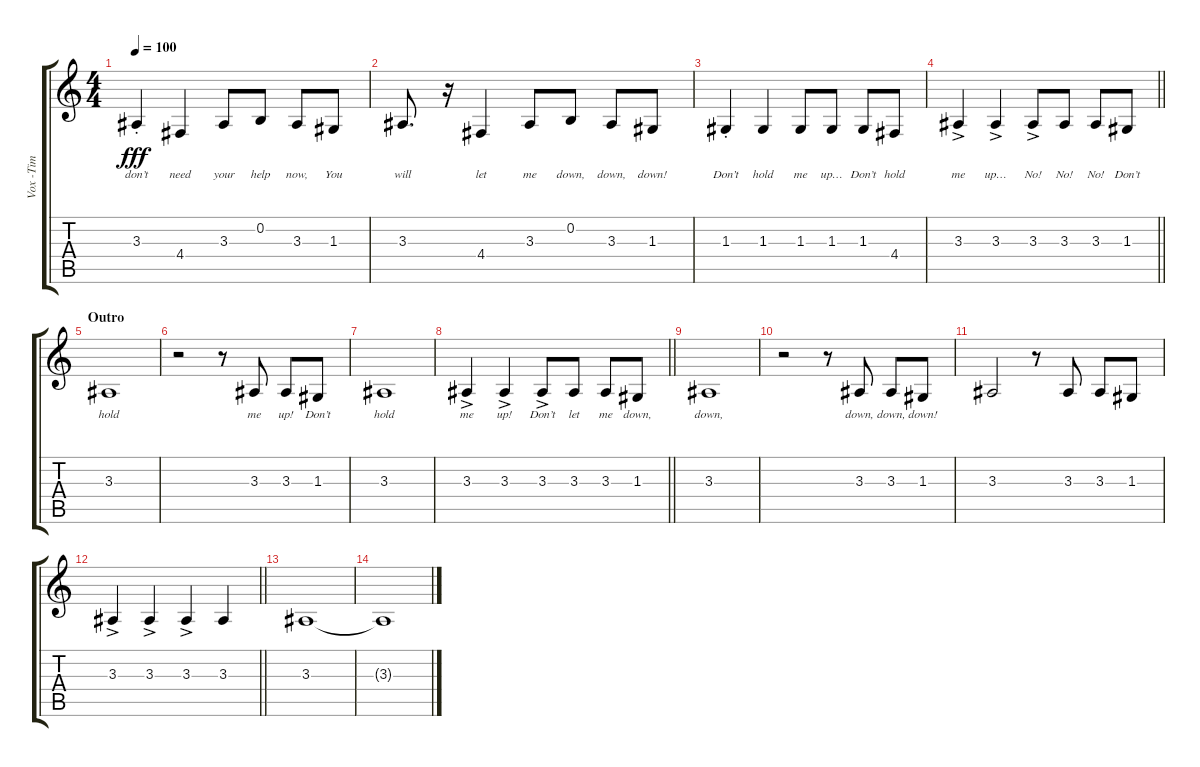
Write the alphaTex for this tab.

\track ("Vox -Tim" "Vox -Tim") {instrument altosax}
\staff {score tabs}
\tuning (E4 B3 G3 D3 A2 E2) {hide}
\ts (4 4)
\tempo 100
\clef g2
\ks c
3.3{st}.4{lyrics (0 "don’t") lyrics (1 "") lyrics (2 "") lyrics (3 "") lyrics (4 "") dy fff} 4.4.4{lyrics (0 "need") lyrics (1 "") lyrics (2 "") lyrics (3 "") lyrics (4 "")} 3.3.8{lyrics (0 "your") lyrics (1 "") lyrics (2 "") lyrics (3 "") lyrics (4 "")} 0.2.8{lyrics (0 "help") lyrics (1 "") lyrics (2 "") lyrics (3 "") lyrics (4 "")} 3.3.8{lyrics (0 "now,") lyrics (1 "") lyrics (2 "") lyrics (3 "") lyrics (4 "")} 1.3.8{lyrics (0 "You") lyrics (1 "") lyrics (2 "") lyrics (3 "") lyrics (4 "")} |
3.3.8{d lyrics (0 "will") lyrics (1 "") lyrics (2 "") lyrics (3 "") lyrics (4 "")} r.16 4.4.4{lyrics (0 "let") lyrics (1 "") lyrics (2 "") lyrics (3 "") lyrics (4 "")} 3.3.8{lyrics (0 "me") lyrics (1 "") lyrics (2 "") lyrics (3 "") lyrics (4 "")} 0.2.8{lyrics (0 "down,") lyrics (1 "") lyrics (2 "") lyrics (3 "") lyrics (4 "")} 3.3.8{lyrics (0 "down,") lyrics (1 "") lyrics (2 "") lyrics (3 "") lyrics (4 "")} 1.3.8{lyrics (0 "down!") lyrics (1 "") lyrics (2 "") lyrics (3 "") lyrics (4 "")} |
1.3{st}.4{lyrics (0 "Don’t") lyrics (1 "") lyrics (2 "") lyrics (3 "") lyrics (4 "")} 1.3.4{lyrics (0 "hold") lyrics (1 "") lyrics (2 "") lyrics (3 "") lyrics (4 "")} 1.3.8{lyrics (0 "me") lyrics (1 "") lyrics (2 "") lyrics (3 "") lyrics (4 "")} 1.3.8{lyrics (0 "up…") lyrics (1 "") lyrics (2 "") lyrics (3 "") lyrics (4 "")} 1.3.8{lyrics (0 "Don’t") lyrics (1 "") lyrics (2 "") lyrics (3 "") lyrics (4 "")} 4.4.8{lyrics (0 "hold") lyrics (1 "") lyrics (2 "") lyrics (3 "") lyrics (4 "")} |
\barLineRight lightlight
3.3{ac}.4{lyrics (0 "me") lyrics (1 "") lyrics (2 "") lyrics (3 "") lyrics (4 "")} 3.3{ac}.4{lyrics (0 "up…") lyrics (1 "") lyrics (2 "") lyrics (3 "") lyrics (4 "")} 3.3{ac}.8{lyrics (0 "No!") lyrics (1 "") lyrics (2 "") lyrics (3 "") lyrics (4 "")} 3.3.8{lyrics (0 "No!") lyrics (1 "") lyrics (2 "") lyrics (3 "") lyrics (4 "")} 3.3.8{lyrics (0 "No!") lyrics (1 "") lyrics (2 "") lyrics (3 "") lyrics (4 "")} 1.3.8{lyrics (0 "Don’t") lyrics (1 "") lyrics (2 "") lyrics (3 "") lyrics (4 "")} |
\section ("" "Outro")
3.3.1{lyrics (0 "hold") lyrics (1 "") lyrics (2 "") lyrics (3 "") lyrics (4 "")} |
r.2 r.8 3.3.8{lyrics (0 "me") lyrics (1 "") lyrics (2 "") lyrics (3 "") lyrics (4 "")} 3.3.8{lyrics (0 "up!") lyrics (1 "") lyrics (2 "") lyrics (3 "") lyrics (4 "")} 1.3.8{lyrics (0 "Don’t") lyrics (1 "") lyrics (2 "") lyrics (3 "") lyrics (4 "")} |
3.3.1{lyrics (0 "hold") lyrics (1 "") lyrics (2 "") lyrics (3 "") lyrics (4 "")} |
\barLineRight lightlight
3.3{ac}.4{lyrics (0 "me") lyrics (1 "") lyrics (2 "") lyrics (3 "") lyrics (4 "")} 3.3{ac}.4{lyrics (0 "up!") lyrics (1 "") lyrics (2 "") lyrics (3 "") lyrics (4 "")} 3.3{ac}.8{lyrics (0 "Don’t") lyrics (1 "") lyrics (2 "") lyrics (3 "") lyrics (4 "")} 3.3.8{lyrics (0 "let") lyrics (1 "") lyrics (2 "") lyrics (3 "") lyrics (4 "")} 3.3.8{lyrics (0 "me") lyrics (1 "") lyrics (2 "") lyrics (3 "") lyrics (4 "")} 1.3.8{lyrics (0 "down,") lyrics (1 "") lyrics (2 "") lyrics (3 "") lyrics (4 "")} |
3.3.1{lyrics (0 "down,") lyrics (1 "") lyrics (2 "") lyrics (3 "") lyrics (4 "")} |
r.2 r.8 3.3.8{lyrics (0 "down,") lyrics (1 "") lyrics (2 "") lyrics (3 "") lyrics (4 "")} 3.3.8{lyrics (0 "down,") lyrics (1 "") lyrics (2 "") lyrics (3 "") lyrics (4 "")} 1.3.8{lyrics (0 "down!") lyrics (1 "") lyrics (2 "") lyrics (3 "") lyrics (4 "")} |
3.3.2 r.8 3.3.8 3.3.8 1.3.8 |
\barLineRight lightlight
3.3{ac}.4 3.3{ac}.4 3.3{ac}.4 3.3.4 |
3.3.1{volume 6} |
3.3{t}.1
